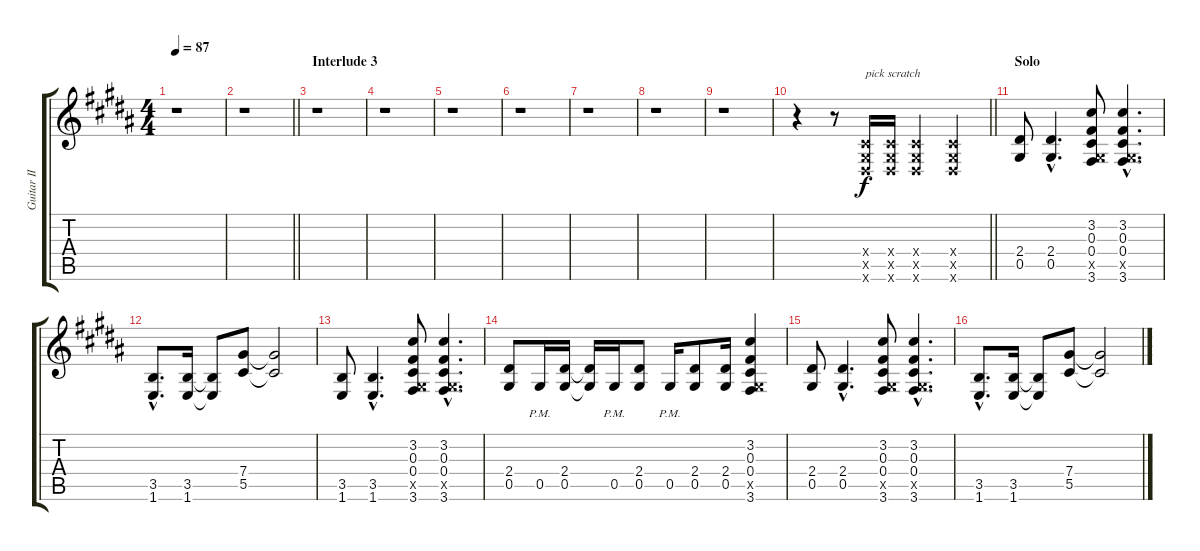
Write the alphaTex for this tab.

\track ("Guitar II" "Guitar II") {instrument distortionguitar}
\staff {score tabs}
\tuning (Eb4 Bb3 Gb3 Db3 Ab2 Eb2) {hide}
\ts (4 4)
\tempo 87
\clef g2
\ks b
r.1{dy f} |
\barLineRight lightlight
r.1 |
\section ("" "Interlude 3")
r.1 |
r.1 |
r.1 |
r.1 |
r.1 |
r.1 |
r.1 |
\barLineRight lightlight
r.4 r.8 (0.4{x} 0.5{x} 0.6{x}).16{txt "pick scratch"} (0.4{x} 0.5{x} 0.6{x}).16 (0.4{x} 0.5{x} 0.6{x}).4 (0.4{x} 0.5{x} 0.6{x}).4 |
\section ("" "Solo")
(2.4 0.5).8 (2.4{hac} 0.5{hac}).4{d} (3.2 0.3 0.4 0.5{x} 3.6).8 (3.2{hac} 0.3{hac} 0.4{hac} 0.5{hac x} 3.6{hac}).4{d} |
(3.5{hac} 1.6{hac}).8{d} (3.5 1.6).16 (3.5{t} 1.6{t}).8 (7.4 5.5).8 (7.4{t} 5.5{t}).2 |
(3.5 1.6).8 (3.5{hac} 1.6{hac}).4{d} (3.2 0.3 0.4 0.5{x} 3.6).8 (3.2{hac} 0.3{hac} 0.4{hac} 0.5{hac x} 3.6{hac}).4{d} |
(2.4 0.5).8 0.5{pm}.16 (2.4 0.5).16 (2.4{t} 0.5{t}).16 0.5{pm}.16 (2.4 0.5).8 0.5{pm}.16 (2.4 0.5).8 (2.4 0.5).16 (3.2 0.3 0.4 0.5{x} 3.6).4 |
(2.4 0.5).8 (2.4{hac} 0.5{hac}).4{d} (3.2 0.3 0.4 0.5{x} 3.6).8 (3.2{hac} 0.3{hac} 0.4{hac} 0.5{hac x} 3.6{hac}).4{d} |
(3.5{hac} 1.6{hac}).8{d} (3.5 1.6).16 (3.5{t} 1.6{t}).8 (7.4 5.5).8 (7.4{t} 5.5{t}).2
